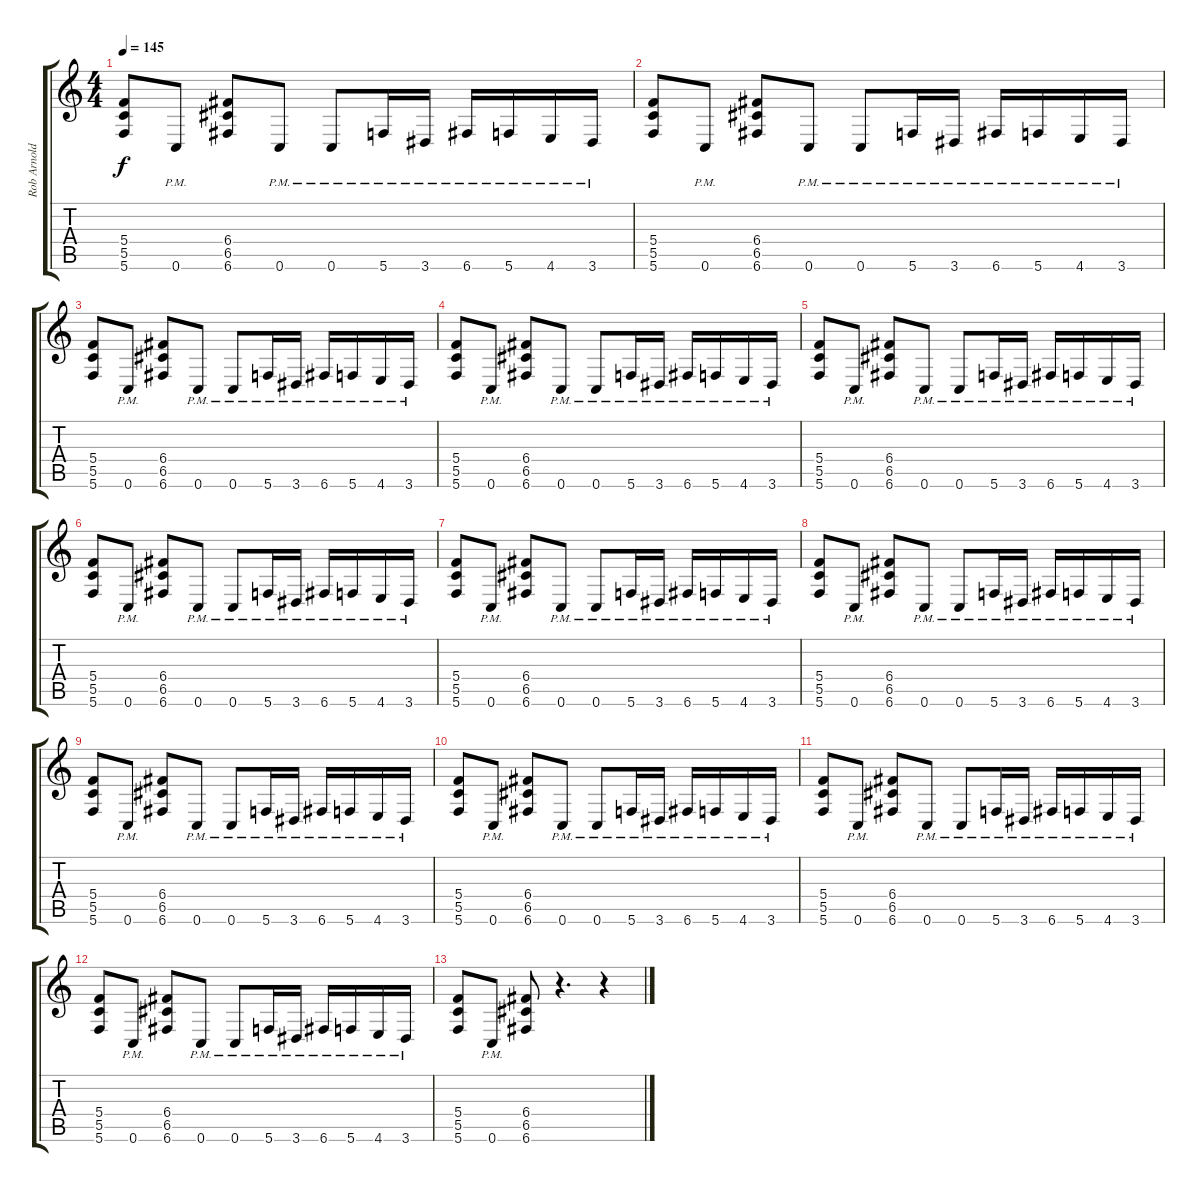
\track ("Rob Arnold" "Rob Arnold") {instrument distortionguitar}
\staff {score tabs}
\tuning (D4 A3 F3 C3 G2 C2) {hide}
\ts (4 4)
\tempo 145
\clef g2
\ks c
(5.4 5.5 5.6).8{dy f} 0.6{pm}.8 (6.4 6.5 6.6).8 0.6{pm}.8 0.6{pm}.8 5.6{pm}.16 3.6{pm}.16 6.6{pm}.16 5.6{pm}.16 4.6{pm}.16 3.6{pm}.16 |
(5.4 5.5 5.6).8 0.6{pm}.8 (6.4 6.5 6.6).8 0.6{pm}.8 0.6{pm}.8 5.6{pm}.16 3.6{pm}.16 6.6{pm}.16 5.6{pm}.16 4.6{pm}.16 3.6{pm}.16 |
(5.4 5.5 5.6).8 0.6{pm}.8 (6.4 6.5 6.6).8 0.6{pm}.8 0.6{pm}.8 5.6{pm}.16 3.6{pm}.16 6.6{pm}.16 5.6{pm}.16 4.6{pm}.16 3.6{pm}.16 |
(5.4 5.5 5.6).8 0.6{pm}.8 (6.4 6.5 6.6).8 0.6{pm}.8 0.6{pm}.8 5.6{pm}.16 3.6{pm}.16 6.6{pm}.16 5.6{pm}.16 4.6{pm}.16 3.6{pm}.16 |
(5.4 5.5 5.6).8 0.6{pm}.8 (6.4 6.5 6.6).8 0.6{pm}.8 0.6{pm}.8 5.6{pm}.16 3.6{pm}.16 6.6{pm}.16 5.6{pm}.16 4.6{pm}.16 3.6{pm}.16 |
(5.4 5.5 5.6).8 0.6{pm}.8 (6.4 6.5 6.6).8 0.6{pm}.8 0.6{pm}.8 5.6{pm}.16 3.6{pm}.16 6.6{pm}.16 5.6{pm}.16 4.6{pm}.16 3.6{pm}.16 |
(5.4 5.5 5.6).8 0.6{pm}.8 (6.4 6.5 6.6).8 0.6{pm}.8 0.6{pm}.8 5.6{pm}.16 3.6{pm}.16 6.6{pm}.16 5.6{pm}.16 4.6{pm}.16 3.6{pm}.16 |
(5.4 5.5 5.6).8 0.6{pm}.8 (6.4 6.5 6.6).8 0.6{pm}.8 0.6{pm}.8 5.6{pm}.16 3.6{pm}.16 6.6{pm}.16 5.6{pm}.16 4.6{pm}.16 3.6{pm}.16 |
(5.4 5.5 5.6).8 0.6{pm}.8 (6.4 6.5 6.6).8 0.6{pm}.8 0.6{pm}.8 5.6{pm}.16 3.6{pm}.16 6.6{pm}.16 5.6{pm}.16 4.6{pm}.16 3.6{pm}.16 |
(5.4 5.5 5.6).8 0.6{pm}.8 (6.4 6.5 6.6).8 0.6{pm}.8 0.6{pm}.8 5.6{pm}.16 3.6{pm}.16 6.6{pm}.16 5.6{pm}.16 4.6{pm}.16 3.6{pm}.16 |
(5.4 5.5 5.6).8 0.6{pm}.8 (6.4 6.5 6.6).8 0.6{pm}.8 0.6{pm}.8 5.6{pm}.16 3.6{pm}.16 6.6{pm}.16 5.6{pm}.16 4.6{pm}.16 3.6{pm}.16 |
(5.4 5.5 5.6).8 0.6{pm}.8 (6.4 6.5 6.6).8 0.6{pm}.8 0.6{pm}.8 5.6{pm}.16 3.6{pm}.16 6.6{pm}.16 5.6{pm}.16 4.6{pm}.16 3.6{pm}.16 |
(5.4 5.5 5.6).8 0.6{pm}.8 (6.4 6.5 6.6).8 r.4{d} r.4
